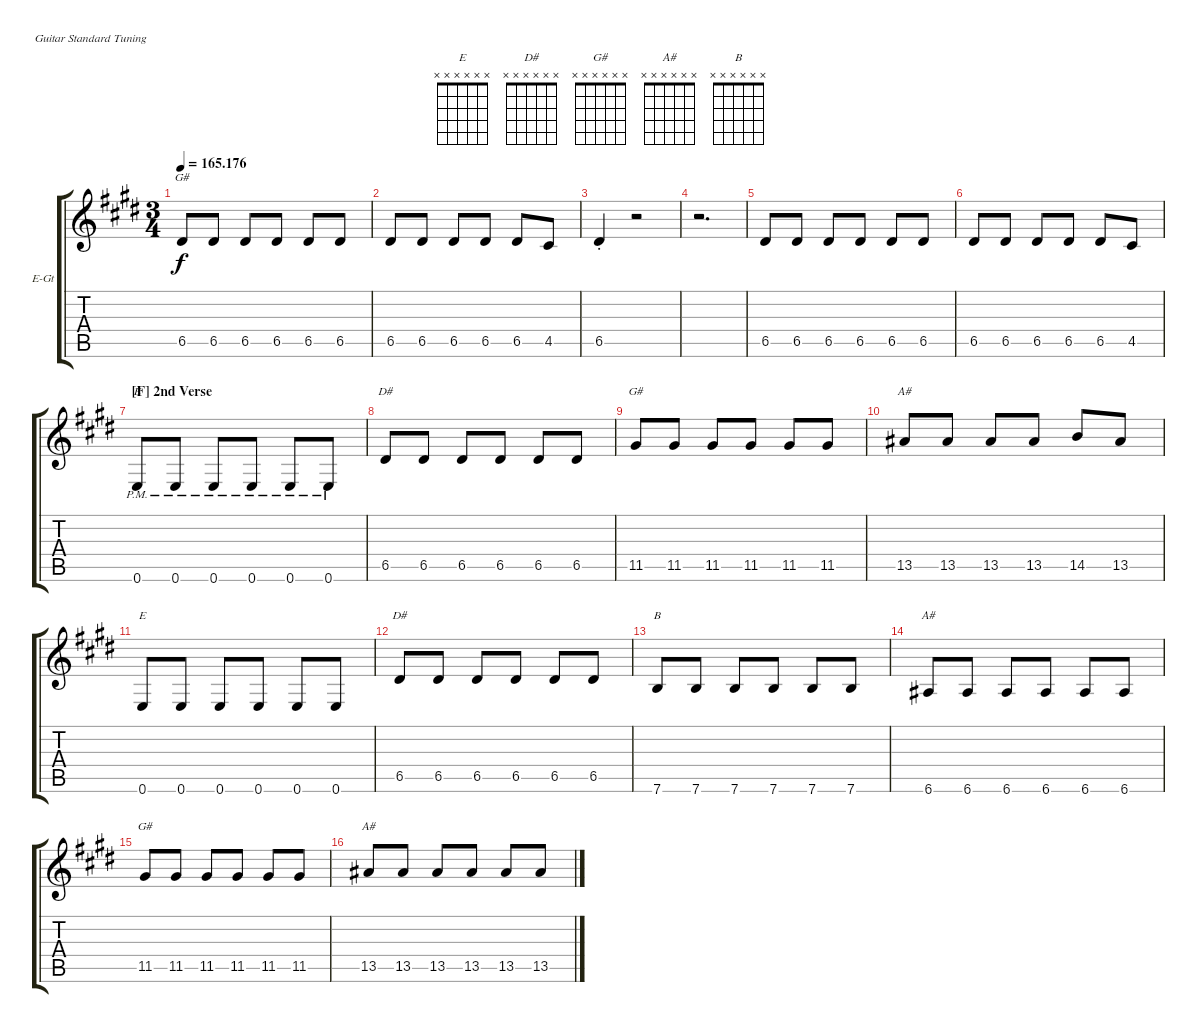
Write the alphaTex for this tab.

\defaultSystemsLayout 4
\bracketExtendMode groupsimilarinstruments
\firstSystemTrackNameOrientation horizontal
\otherSystemsTrackNameOrientation horizontal
\track ("Troy Van Leeuwen (Gtr 2)" "E-Gt") {multiBarRest instrument distortionguitar}
\staff {score tabs}
\tuning (E4 B3 G3 D3 A2 E2)
\chord ("E" x x x x x x)
\chord ("D#" x x x x x x)
\chord ("G#" x x x x x x)
\chord ("A#" x x x x x x)
\chord ("B" x x x x x x)
\ts (3 4)
\tempo
165.176
\accidentals auto
\clef g2
\ottava regular
\simile none
\ks e
6.5.8{ch "G#" dy f} 6.5.8 6.5.8 6.5.8 6.5.8 6.5.8 |
6.5.8 6.5.8 6.5.8 6.5.8 6.5.8 4.5.8 |
6.5{st}.4 r.2 |
r.2{d} |
6.5.8 6.5.8 6.5.8 6.5.8 6.5.8 6.5.8 |
6.5.8 6.5.8 6.5.8 6.5.8 6.5.8 4.5.8 |
\section ("F" "2nd Verse")
0.6{pm}.8{ch "E"} 0.6{pm}.8 0.6{pm}.8 0.6{pm}.8 0.6{pm}.8 0.6{pm}.8 |
6.5.8{ch "D#"} 6.5.8 6.5.8 6.5.8 6.5.8 6.5.8 |
11.5.8{ch "G#"} 11.5.8 11.5.8 11.5.8 11.5.8 11.5.8 |
13.5.8{ch "A#"} 13.5.8 13.5.8 13.5.8 14.5.8 13.5.8 |
0.6.8{ch "E"} 0.6.8 0.6.8 0.6.8 0.6.8 0.6.8 |
6.5.8{ch "D#"} 6.5.8 6.5.8 6.5.8 6.5.8 6.5.8 |
7.6.8{ch "B"} 7.6.8 7.6.8 7.6.8 7.6.8 7.6.8 |
6.6.8{ch "A#"} 6.6.8 6.6.8 6.6.8 6.6.8 6.6.8 |
11.5.8{ch "G#"} 11.5.8 11.5.8 11.5.8 11.5.8 11.5.8 |
13.5.8{ch "A#"} 13.5.8 13.5.8 13.5.8 13.5.8 13.5.8
